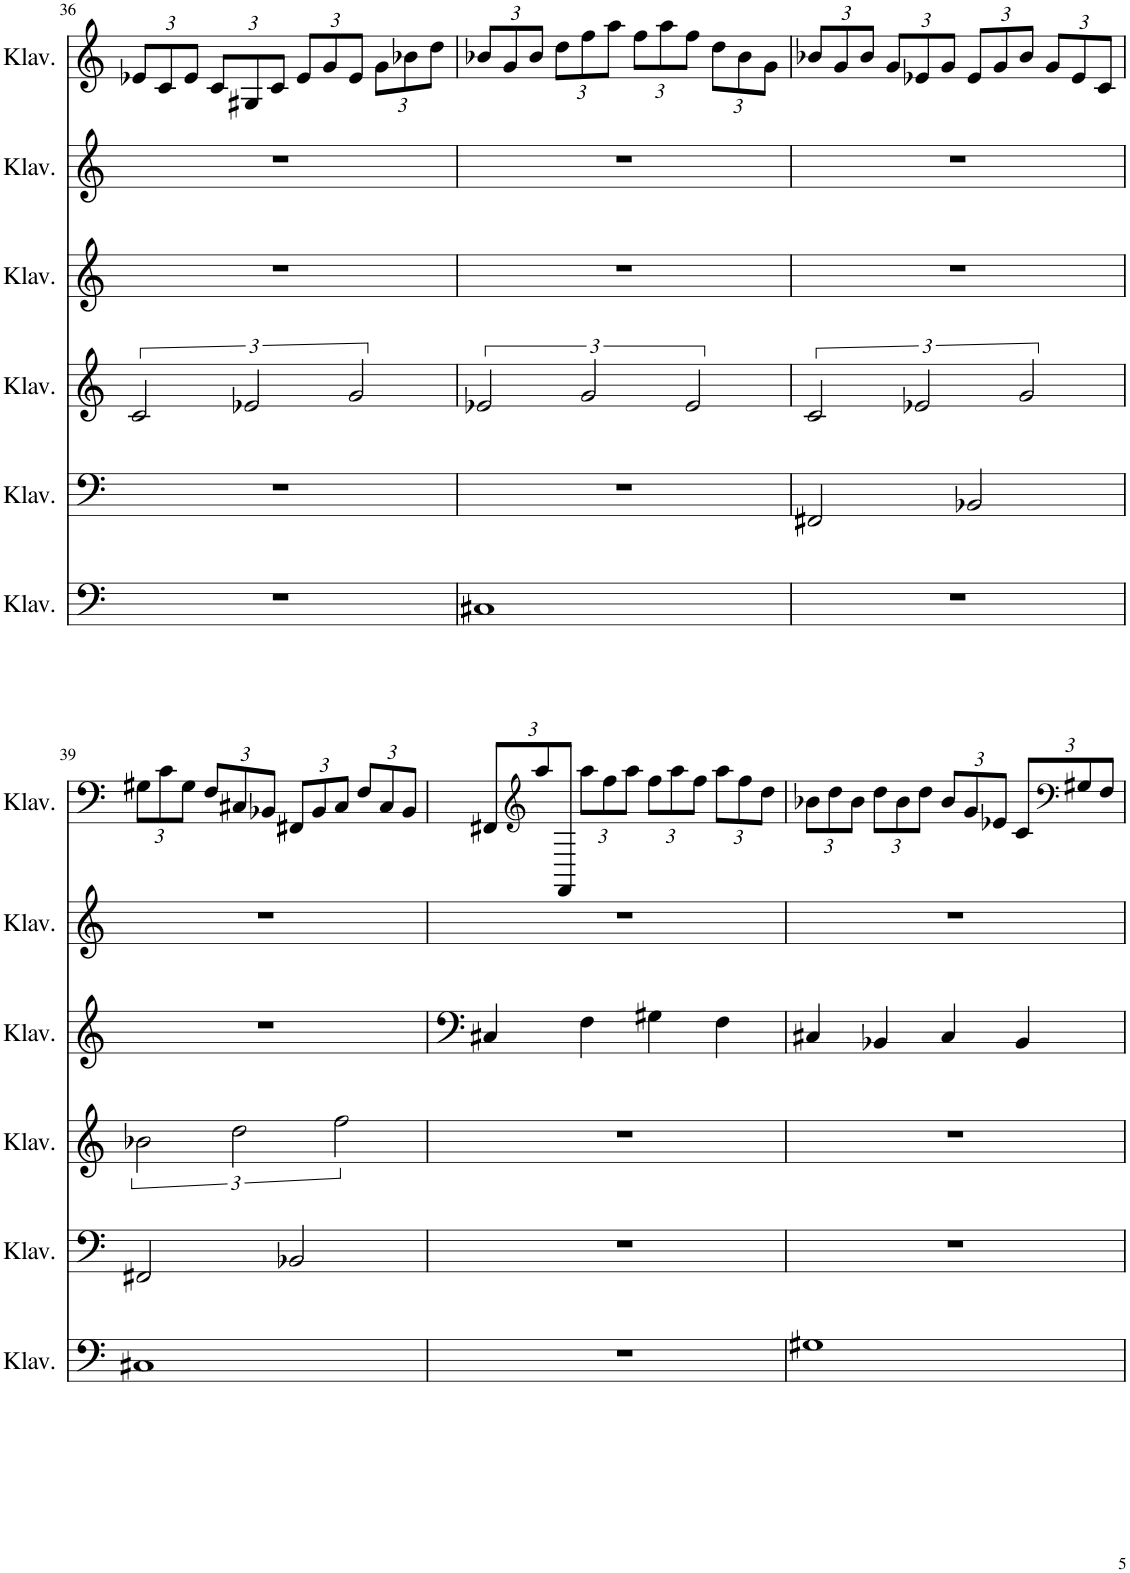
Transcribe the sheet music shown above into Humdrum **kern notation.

**kern	**kern	**kern	**kern	**kern	**kern
*part6	*part5	*part4	*part3	*part2	*part1
*staff6	*staff5	*staff4	*staff3	*staff2	*staff1
*I"Klavier	*I"Klavier	*I"Klavier	*I"Klavier	*I"Klavier	*I"Klavier
*I'Klav.	*I'Klav.	*I'Klav.	*I'Klav.	*I'Klav.	*I'Klav.
!!LO:PB:g=z
*clefG2	*clefG2	*clefF4	*clefG2	*clefG2	*clefG2
*k[]	*k[]	*k[]	*k[]	*k[]	*k[]
*M4/4	*M4/4	*M4/4	*M4/4	*M4/4	*M4/4
*	*	*	*	*	*Xbrackettup
=36	=36	=36	=36	=36	=36
1r	1r	3c/	1r	1r	12e-X/L
.	.	.	.	.	12c/
.	.	.	.	.	12e-/J
.	.	.	.	.	12c/L
.	.	3e-X/	.	.	12G#X/
.	.	.	.	.	12c/J
.	.	.	.	.	12e-/L
.	.	.	.	.	12g/
.	.	3g/	.	.	12e-/J
.	.	.	.	.	12g\L
.	.	.	.	.	12b-X\
.	.	.	.	.	12dd\J
=37	=37	=37	=37	=37	=37
1C#X	1r	3e-X/	1r	1r	12b-X/L
.	.	.	.	.	12g/
.	.	.	.	.	12b-/J
.	.	.	.	.	12dd\L
.	.	3g/	.	.	12ff\
.	.	.	.	.	12aa\J
.	.	.	.	.	12ff\L
.	.	.	.	.	12aa\
.	.	3e-/	.	.	12ff\J
.	.	.	.	.	12dd\L
.	.	.	.	.	12b-\
.	.	.	.	.	12g\J
=38	=38	=38	=38	=38	=38
1r	2FF#X/	3c/	1r	1r	12b-X/L
.	.	.	.	.	12g/
.	.	.	.	.	12b-/J
.	.	.	.	.	12g/L
.	.	3e-X/	.	.	12e-X/
.	.	.	.	.	12g/J
.	2BB-X/	.	.	.	12e-/L
.	.	.	.	.	12g/
.	.	3g/	.	.	12b-/J
.	.	.	.	.	12g/L
.	.	.	.	.	12e-/
.	.	.	.	.	12c/J
!!LO:LB:g=z
=39	=39	=39	=39	=39	=39
1C#X	2FF#X/	3b-X\	1r	1r	12G#X\L
.	.	.	.	.	12c\
.	.	.	.	.	12G#\J
.	.	.	.	.	12F/L
.	.	3dd\	.	.	12C#X/
.	.	.	.	.	12BB-X/J
.	2BB-X/	.	.	.	12FF#X/L
.	.	.	.	.	12BB-/
.	.	3ff\	.	.	12C#/J
.	.	.	.	.	12F/L
.	.	.	.	.	12C#/
.	.	.	.	.	12BB-/J
=40	=40	=40	=40	=40	=40
1r	1r	1r	4C#X/	1r	12FF#X/L
*	*	*	*	*	*clefG2
.	.	.	.	.	12aa/
.	.	.	.	.	12FF#/J
.	.	.	4F\	.	12aa\L
.	.	.	.	.	12ff\
.	.	.	.	.	12aa\J
.	.	.	4G#X\	.	12ff\L
.	.	.	.	.	12aa\
.	.	.	.	.	12ff\J
.	.	.	4F\	.	12aa\L
.	.	.	.	.	12ff\
.	.	.	.	.	12dd\J
=41	=41	=41	=41	=41	=41
1G#X	1r	1r	4C#X/	1r	12b-X\L
.	.	.	.	.	12dd\
.	.	.	.	.	12b-\J
.	.	.	4BB-X/	.	12dd\L
.	.	.	.	.	12b-\
.	.	.	.	.	12dd\J
.	.	.	4C#/	.	12b-/L
.	.	.	.	.	12g/
.	.	.	.	.	12e-X/J
.	.	.	4BB-/	.	12c/L
*	*	*	*	*	*clefF4
.	.	.	.	.	12G#X/
.	.	.	.	.	12F/J
=	=	=	=	=	=
*-	*-	*-	*-	*-	*-
